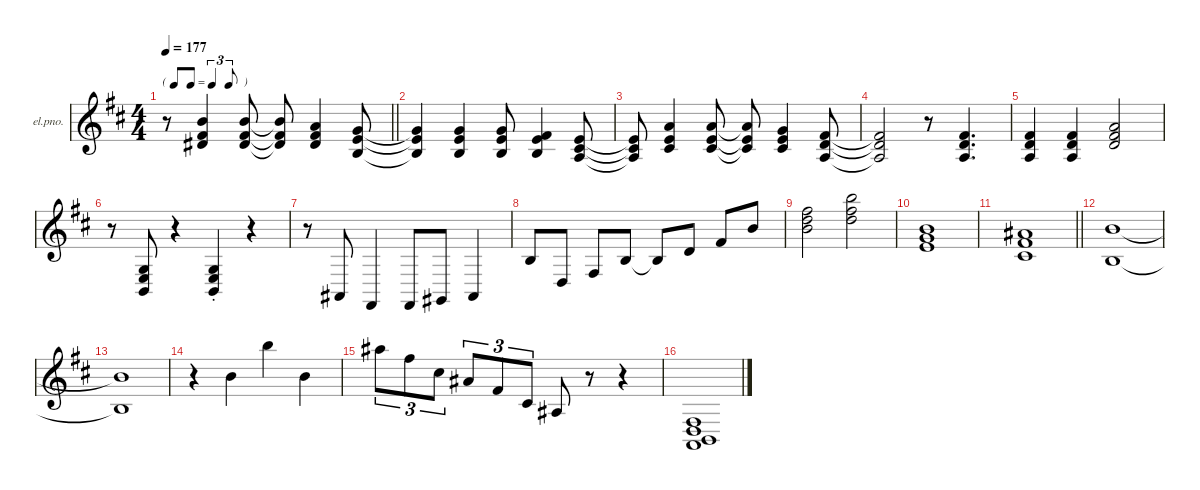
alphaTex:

\hideDynamics
\bracketExtendMode nobrackets
\firstSystemTrackNameOrientation horizontal
\track ("Kb. Sop" "el.pno.") {instrument electricgrandpiano}
\staff {score}
\tuning (E4 B3 G3 D3 A2 E2 B1)
\ts (4 4)
\tf triplet8th
\tempo 177
\clef g2
\barLineRight lightlight
\ks bminor
r.8{dy f} (2.1{acc #} 4.2{acc #} 16.3{acc forcenatural}).4 (2.1{acc #} 4.2{acc #} 16.3{acc forcenatural}).8 (2.1{t acc #} 4.2{t acc #} 16.3{t acc forcenatural}).8 (2.1{acc #} 4.2{acc #} 14.3{acc forcenatural}).4 (3.1{acc forcenatural} 5.2{acc forcenatural} 4.3{acc forcenatural}).8 |
(3.1{t acc forcenatural} 5.2{t acc forcenatural} 4.3{t acc forcenatural}).4 (0.1{acc forcenatural} 0.2{acc forcenatural} 12.3{acc forcenatural}).4 (3.1{acc forcenatural} 5.2{acc forcenatural} 4.3{acc forcenatural}).8 (0.1{acc forcenatural} 0.2{acc forcenatural} 11.3{acc #}).4 (0.1{acc forcenatural} 2.2{acc #} 2.3{acc forcenatural}).8 |
(0.1{t acc forcenatural} 2.2{t acc #} 2.3{t acc forcenatural}).8 (0.1{acc forcenatural} 2.2{acc #} 14.3{acc forcenatural}).4 (5.1{acc forcenatural} 5.2{acc forcenatural} 6.3{acc #}).8 (5.1{t acc forcenatural} 5.2{t acc forcenatural} 6.3{t acc #}).8 (0.1{acc forcenatural} 2.2{acc #} 12.3{acc forcenatural}).4 (2.1{acc #} 3.2{acc forcenatural} 2.3{acc forcenatural}).8 |
(2.1{t acc #} 3.2{t acc forcenatural} 2.3{t acc forcenatural}).2 r.8 (2.1{acc #} 3.2{acc forcenatural} 2.3{acc forcenatural}).4{d} |
(2.1{acc #} 3.2{acc forcenatural} 2.3{acc forcenatural}).4 (2.1{acc #} 3.2{acc forcenatural} 2.3{acc forcenatural}).4 (2.1{acc #} 3.2{acc forcenatural} 14.3{acc forcenatural}).2 |
r.8 (0.3{acc forcenatural} 2.4{acc forcenatural} 2.5{acc forcenatural}).8 r.4 (0.3{st acc forcenatural} 2.4{st acc forcenatural} 2.5{st acc forcenatural}).4 r.4 |
r.8 1.5{acc #}.8 2.6{acc #}.4 2.6{acc #}.8 4.6{acc #}.8 1.5{acc #}.4 |
0.2{acc forcenatural}.8 0.4{acc forcenatural}.8 4.4{acc #}.8 0.2{acc forcenatural}.8 0.2{t acc forcenatural}.8 3.2{acc forcenatural}.8 2.1{acc #}.8 7.1{acc forcenatural}.8 |
(7.1{acc forcenatural} 15.2{acc forcenatural} 23.3{acc #}).2{bd 240} (10.1{acc forcenatural} 19.2{acc #} 28.3{acc forcenatural}).2{bd 240} |
(0.1{acc forcenatural} 8.2{acc forcenatural} 16.3{acc forcenatural}).1{bd 240} |
\barLineRight lightlight
(6.1{acc #} 7.2{acc #} 6.3{acc #}).1{bd 240} |
(7.1{acc forcenatural} 0.2{acc forcenatural}).1{bd 240} |
(7.1{t acc forcenatural} 0.2{t acc forcenatural}).1 |
r.4 7.1{acc forcenatural}.4 19.1{acc forcenatural}.4 7.1{acc forcenatural}.4 |
18.1{acc #}.8{tu (3 2)} 14.1{acc #}.8{tu (3 2)} 9.1{acc #}.8{tu (3 2)} 6.1{acc #}.8{tu (3 2)} 2.1{acc #}.8{tu (3 2)} 2.2{acc #}.8{tu (3 2)} 3.3{acc #}.8 r.8 r.4 |
(4.4{acc #} 5.5{acc forcenatural} 7.6{acc forcenatural} 10.7{acc forcenatural}).1{bd 480}
